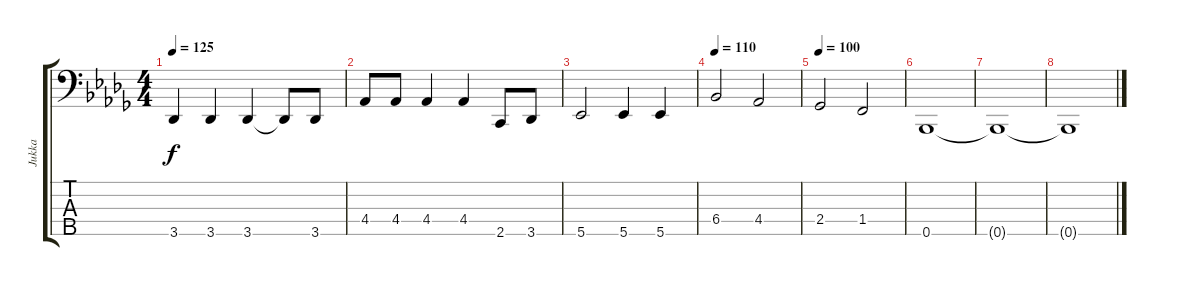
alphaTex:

\track ("Jukka" "Jukka") {instrument electricbasspick}
\staff {score tabs}
\tuning (G2 D2 A1 E1 Bb0) {hide}
\ts (4 4)
\tempo 125
\clef f4
\ks bbminor
3.5.4{dy f} 3.5.4 3.5.4 3.5{t}.8 3.5.8 |
4.4.8 4.4.8 4.4.4 4.4.4 2.5.8 3.5.8 |
5.5.2 5.5.4 5.5.4 |
\tempo 110
6.4.2 4.4.2 |
\tempo 100
2.4.2 1.4.2 |
0.5.1 |
0.5{t}.1 |
0.5{t}.1
